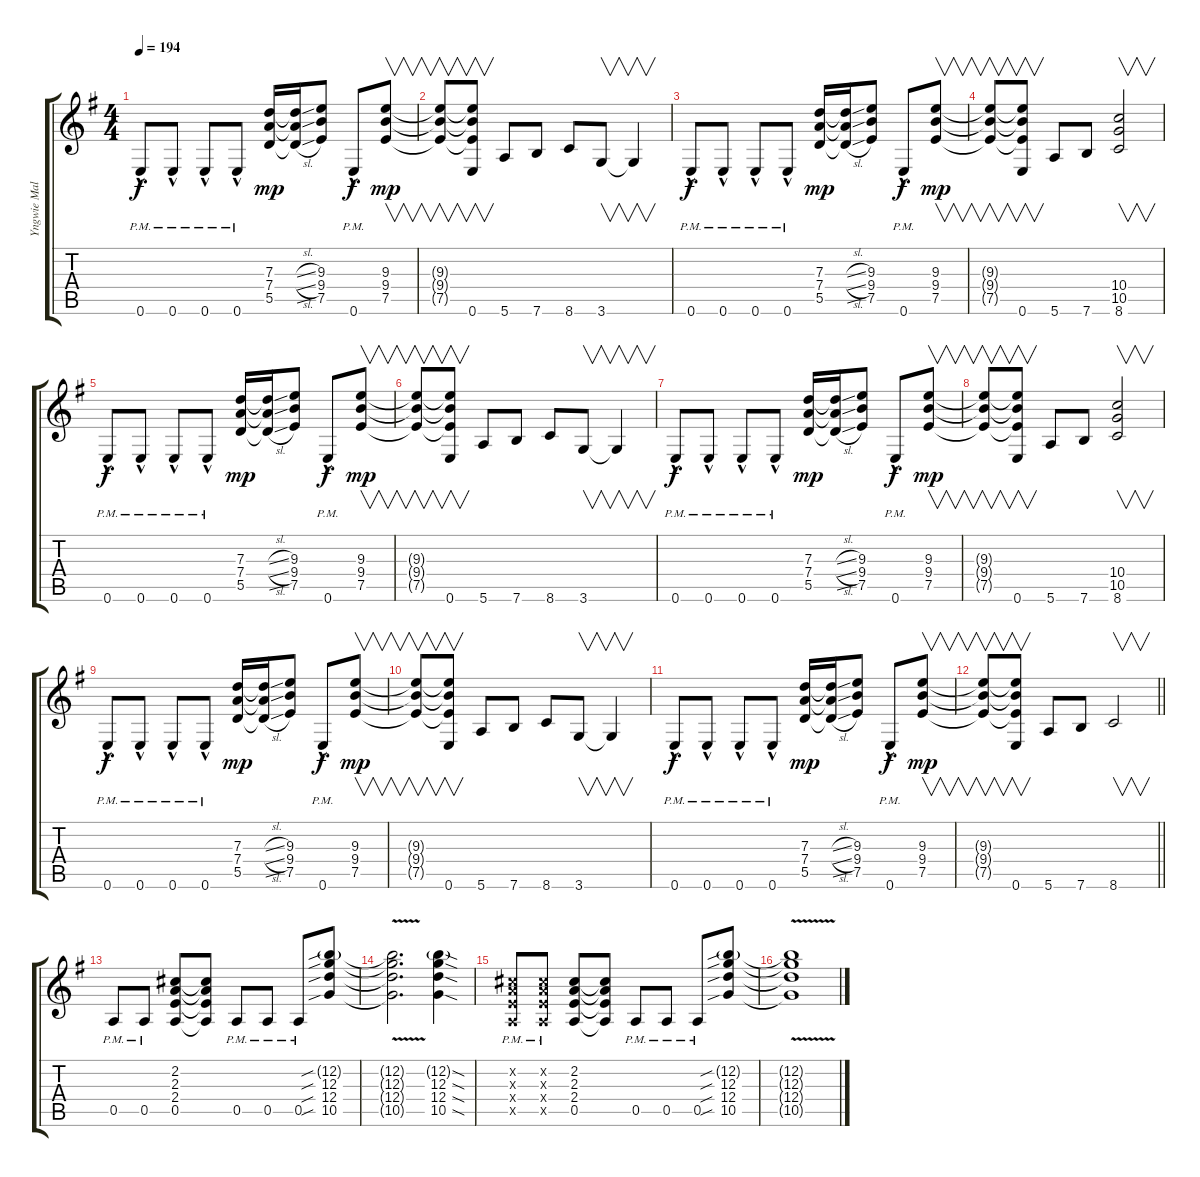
\track ("Yngwie Malmsteen & Ron Keel (From m.107)" "Yngwie Mal") {instrument overdrivenguitar}
\staff {score tabs}
\tuning (E4 B3 G3 D3 A2 E2) {hide}
\ts (4 4)
\tempo 194
\clef g2
\ks g
0.6{hac pm}.8{dy f} 0.6{hac pm}.8 0.6{hac pm}.8 0.6{hac pm}.8 (7.3 7.4 5.5).16{dy mp} (7.3{sl t} 7.4{sl t} 5.5{sl t}).16 (9.3 9.4 7.5).8 0.6{hac pm}.8{dy f} (9.3 9.4 7.5).8{v dy mp} |
(9.3{t} 9.4{t} 7.5{t}).8{v} (9.3{t} 9.4{t} 7.5{t} 0.6).8{v} 5.6.8 7.6.8 8.6.8 3.6.8{v} 3.6{t}.4{v} |
0.6{hac pm}.8{dy f} 0.6{hac pm}.8 0.6{hac pm}.8 0.6{hac pm}.8 (7.3 7.4 5.5).16{dy mp} (7.3{sl t} 7.4{sl t} 5.5{sl t}).16 (9.3 9.4 7.5).8 0.6{hac pm}.8{dy f} (9.3 9.4 7.5).8{v dy mp} |
(9.3{t} 9.4{t} 7.5{t}).8{v} (9.3{t} 9.4{t} 7.5{t} 0.6).8{v} 5.6.8 7.6.8 (10.4 10.5 8.6).2{v} |
0.6{hac pm}.8{dy f} 0.6{hac pm}.8 0.6{hac pm}.8 0.6{hac pm}.8 (7.3 7.4 5.5).16{dy mp} (7.3{sl t} 7.4{sl t} 5.5{sl t}).16 (9.3 9.4 7.5).8 0.6{hac pm}.8{dy f} (9.3 9.4 7.5).8{v dy mp} |
(9.3{t} 9.4{t} 7.5{t}).8{v} (9.3{t} 9.4{t} 7.5{t} 0.6).8{v} 5.6.8 7.6.8 8.6.8 3.6.8{v} 3.6{t}.4{v} |
0.6{hac pm}.8{dy f} 0.6{hac pm}.8 0.6{hac pm}.8 0.6{hac pm}.8 (7.3 7.4 5.5).16{dy mp} (7.3{sl t} 7.4{sl t} 5.5{sl t}).16 (9.3 9.4 7.5).8 0.6{hac pm}.8{dy f} (9.3 9.4 7.5).8{v dy mp} |
(9.3{t} 9.4{t} 7.5{t}).8{v} (9.3{t} 9.4{t} 7.5{t} 0.6).8{v} 5.6.8 7.6.8 (10.4 10.5 8.6).2{v} |
0.6{hac pm}.8{dy f} 0.6{hac pm}.8 0.6{hac pm}.8 0.6{hac pm}.8 (7.3 7.4 5.5).16{dy mp} (7.3{sl t} 7.4{sl t} 5.5{sl t}).16 (9.3 9.4 7.5).8 0.6{hac pm}.8{dy f} (9.3 9.4 7.5).8{v dy mp} |
(9.3{t} 9.4{t} 7.5{t}).8{v} (9.3{t} 9.4{t} 7.5{t} 0.6).8{v} 5.6.8 7.6.8 8.6.8 3.6.8{v} 3.6{t}.4{v} |
0.6{hac pm}.8{dy f} 0.6{hac pm}.8 0.6{hac pm}.8 0.6{hac pm}.8 (7.3 7.4 5.5).16{dy mp} (7.3{sl t} 7.4{sl t} 5.5{sl t}).16 (9.3 9.4 7.5).8 0.6{hac pm}.8{dy f} (9.3 9.4 7.5).8{v dy mp} |
\barLineRight lightlight
(9.3{t} 9.4{t} 7.5{t}).8{v} (9.3{t} 9.4{t} 7.5{t} 0.6).8{v} 5.6.8 7.6.8 8.6.2{v} |
0.5{pm}.8 0.5{pm}.8 (2.2 2.3 2.4 0.5).8 (2.2{t} 2.3{t} 2.4{t} 0.5{t}).8 0.5{pm}.8 0.5{pm}.8 0.5{pm}.8 (12.2{sib g} 12.3{sib} 12.4{sib} 10.5{sib}).8 |
(12.2{v t} 12.3{v t} 12.4{v t} 10.5{v t}).2{d} (12.2{sod g} 12.3{sod} 12.4{sod} 10.5{sod}).4 |
(2.2{pm x} 2.3{pm x} 2.4{pm x} 0.5{pm x}).8 (2.2{pm x} 2.3{pm x} 2.4{pm x} 0.5{pm x}).8 (2.2 2.3 2.4 0.5).8 (2.2{t} 2.3{t} 2.4{t} 0.5{t}).8 0.5{pm}.8 0.5{pm}.8 0.5{pm}.8 (12.2{sib g} 12.3{sib} 12.4{sib} 10.5{sib}).8 |
(12.2{v t} 12.3{v t} 12.4{v t} 10.5{v t}).1
